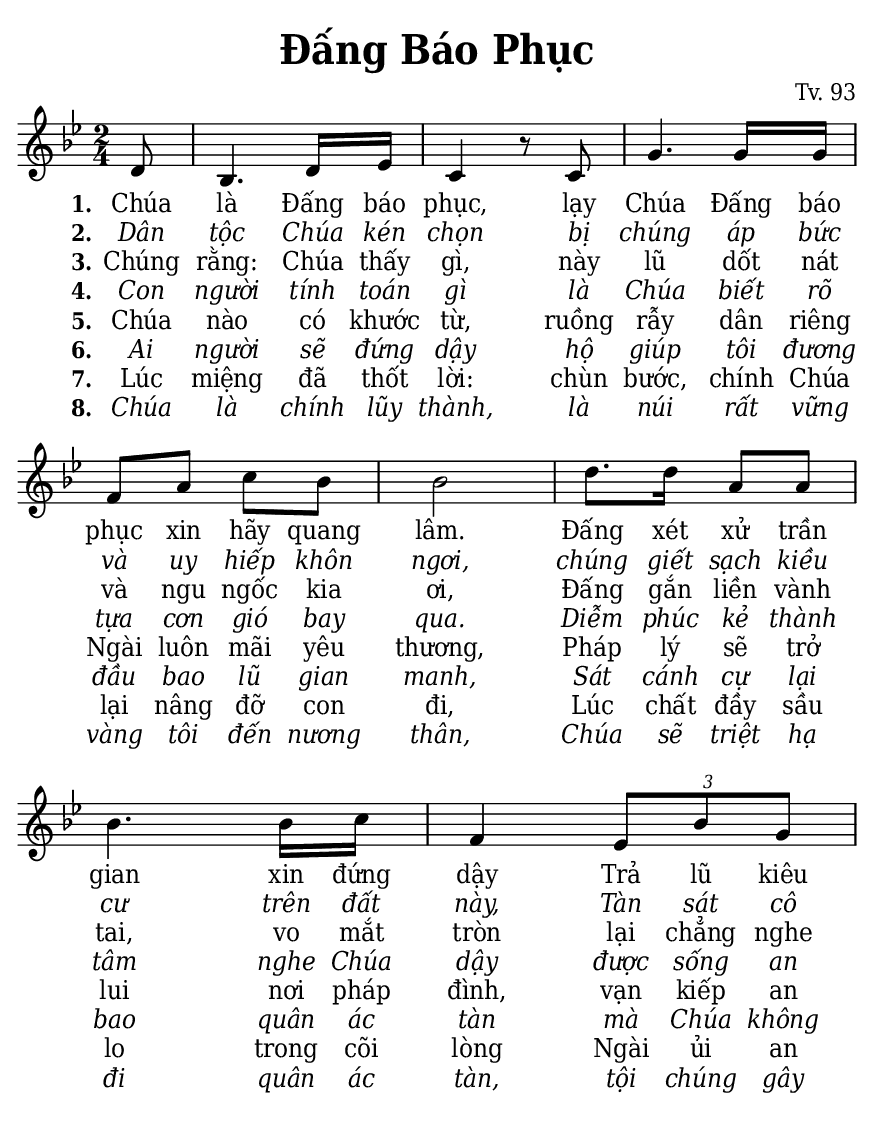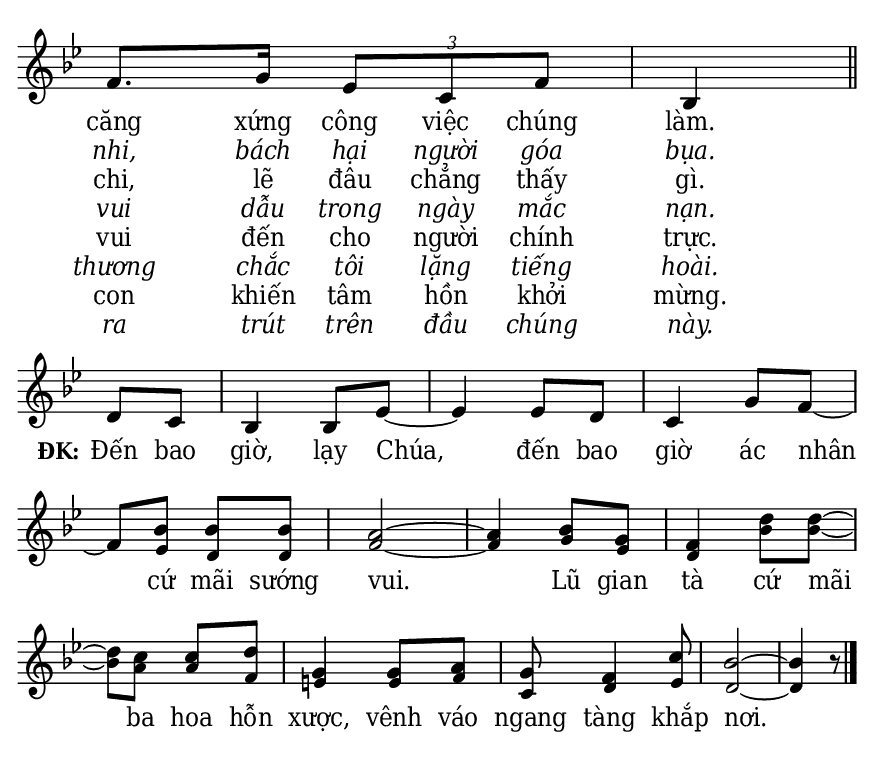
% Cài đặt chung\
\version "2.22.1"
\include "english.ly"

\header {
  title = \markup { \fontsize #1 "Đấng Báo Phục" }
  composer = "Tv. 93"
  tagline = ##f
}

% Nhạc phiên khúc
nhacPhienKhucSop = \relative c' {
  \partial 8 d8 |
  bf4. d16 ef |
  c4 r8 c |
  g'4. g16 g |
  f8 a c bf |
  bf2 |
  d8. d16 a8 a |
  bf4. bf16 c |
  f,4 \tuplet 3/2 { ef8 bf' g } |
  f8. g16 \tuplet 3/2 { ef8 c f } |
  bf,4 \bar "||" \break
  
  d8 c |
  bf4 bf8 ef ~ |
  ef4 ef8 d |
  c4 g'8 f ~ |
  f bf bf bf |
  a2 ~ |
  a4 bf8 g |
  f4 d'8 d ~ |
  d c c d |
  g,4 g8 a |
  g f4 c'8 |
  bf2 ~ |
  bf4 r8 \bar "|."
}

nhacPhienKhucAlto = \relative c' {
  r8 |
  R2*9
  r4
  d8 c |
  bf4 bf8 ef ~ |
  ef4 ef8 d |
  c4 g'8 f ~ |
  f ef d d |
  f2 ~ |
  f4 g8 ef |
  d4 bf'8 bf ~ |
  bf a a f |
  e!4 e8 f |
  c d4 ef8 |
  d2 ~ |
  d4 r8
}

% Lời phiên khúc
loiPhienKhucSop = \lyrics {
  <<
    {
      \set stanza = "1."
      Chúa là Đấng báo phục,
      lạy Chúa Đấng báo phục xin hãy quang lâm.
      Đấng xét xử trần gian xin đứng dậy
      Trả lũ kiêu căng xứng công việc chúng làm.
    }
    \new Lyrics {
	    \set associatedVoice = "beSop"
	    \set stanza = "2."
      \override Lyrics.LyricText.font-shape = #'italic
	    Dân tộc Chúa kén chọn bị chúng áp bức
	    và uy hiếp khôn ngơi,
	    chúng giết sạch kiều cư trên đất này,
	    Tàn sát cô nhi, bách hại người góa bụa.
    }
    \new Lyrics {
	    \set associatedVoice = "beSop"
	    \set stanza = "3."
	    Chúng rằng: Chúa thấy gì,
	    này lũ dốt nát và ngu ngốc kia ơi,
	    Đấng gắn liền vành tai,
	    vo mắt tròn lại chẳng nghe chi,
	    lẽ đâu chẳng thấy gì.
    }
    \new Lyrics {
	    \set associatedVoice = "beSop"
	    \set stanza = "4."
      \override Lyrics.LyricText.font-shape = #'italic
	    Con người tính toán gì là Chúa biết rõ
	    tựa cơn gió bay qua.
	    Diễm phúc kẻ thành tâm nghe Chúa
	    dậy được sống an vui dẫu trong ngày mắc nạn.
    }
    \new Lyrics {
	    \set associatedVoice = "beSop"
	    \set stanza = "5."
	    Chúa nào có khước từ,
	    ruồng rẫy dân riêng Ngài luôn mãi yêu thương,
	    Pháp lý sẽ trở lui nơi pháp đình,
	    vạn kiếp an vui đến cho người chính trực.
    }
    \new Lyrics {
	    \set associatedVoice = "beSop"
	    \set stanza = "6."
      \override Lyrics.LyricText.font-shape = #'italic
	    Ai người sẽ đứng dậy hộ giúp tôi
	    đương đầu bao lũ gian manh,
	    Sát cánh cự lại bao quân ác tàn
	    mà Chúa không thương chắc tôi lặng tiếng hoài.
    }
    \new Lyrics {
	    \set associatedVoice = "beSop"
	    \set stanza = "7."
	    Lúc miệng đã thốt lời:
	    chùn bước, chính Chúa lại nâng đỡ con đi,
	    Lúc chất đầy sầu lo trong cõi lòng
	    Ngài ủi an con khiến tâm hồn khởi mừng.
    }
    \new Lyrics {
	    \set associatedVoice = "beSop"
	    \set stanza = "8."
      \override Lyrics.LyricText.font-shape = #'italic
	    Chúa là chính lũy thành,
	    là núi rất vững vàng tôi đến nương thân,
	    Chúa sẽ triệt hạ đi quân ác tàn,
	    tội chúng gây ra trút trên đầu chúng này.
    }
  >>
  \set stanza = "ĐK:"
  Đến bao giờ, lạy Chúa,
  đến bao giờ ác nhân cứ mãi sướng vui.
  Lũ gian tà cứ mãi ba hoa hỗn xược,
  vênh váo ngang tàng khắp nơi.
}

% Dàn trang
\paper {
  #(set-paper-size "a5")
  top-margin = 3\mm
  bottom-margin = 3\mm
  left-margin = 3\mm
  right-margin = 3\mm
  indent = #0
  #(define fonts
	 (make-pango-font-tree "Deja Vu Serif Condensed"
	 		       "Deja Vu Serif Condensed"
			       "Deja Vu Serif Condensed"
			       (/ 20 20)))
  print-page-number = ##f
  system-system-spacing = #'((basic-distance . 0.1) (padding . 3))
  ragged-bottom = ##t
}

TongNhip = {
  \key bf \major \time 2/4
  \set Timing.beamExceptions = #'()
  \set Timing.baseMoment = #(ly:make-moment 1/4)
}

% Đổi kích thước nốt cho bè phụ
notBePhu =
#(define-music-function (font-size music) (number? ly:music?)
   (for-some-music
     (lambda (m)
       (if (music-is-of-type? m 'rhythmic-event)
           (begin
             (set! (ly:music-property m 'tweaks)
                   (cons `(font-size . ,font-size)
                         (ly:music-property m 'tweaks)))
             #t)
           #f))
     music)
   music)

\score {
  \new ChoirStaff <<
    \new Staff \with {
        \consists "Merge_rests_engraver"
        printPartCombineTexts = ##f
      }
      <<
      \new Voice \TongNhip \partCombine 
        \nhacPhienKhucSop
        \notBePhu -1 { \nhacPhienKhucAlto }
      \new NullVoice = beSop \nhacPhienKhucSop
      \new Lyrics \lyricsto beSop \loiPhienKhucSop
      >>
  >>
  \layout {
    \override Lyrics.LyricSpace.minimum-distance = #1.5
    \override Score.BarNumber.break-visibility = ##(#f #f #f)
    \override Score.SpacingSpanner.uniform-stretching = ##t
  } 
}
